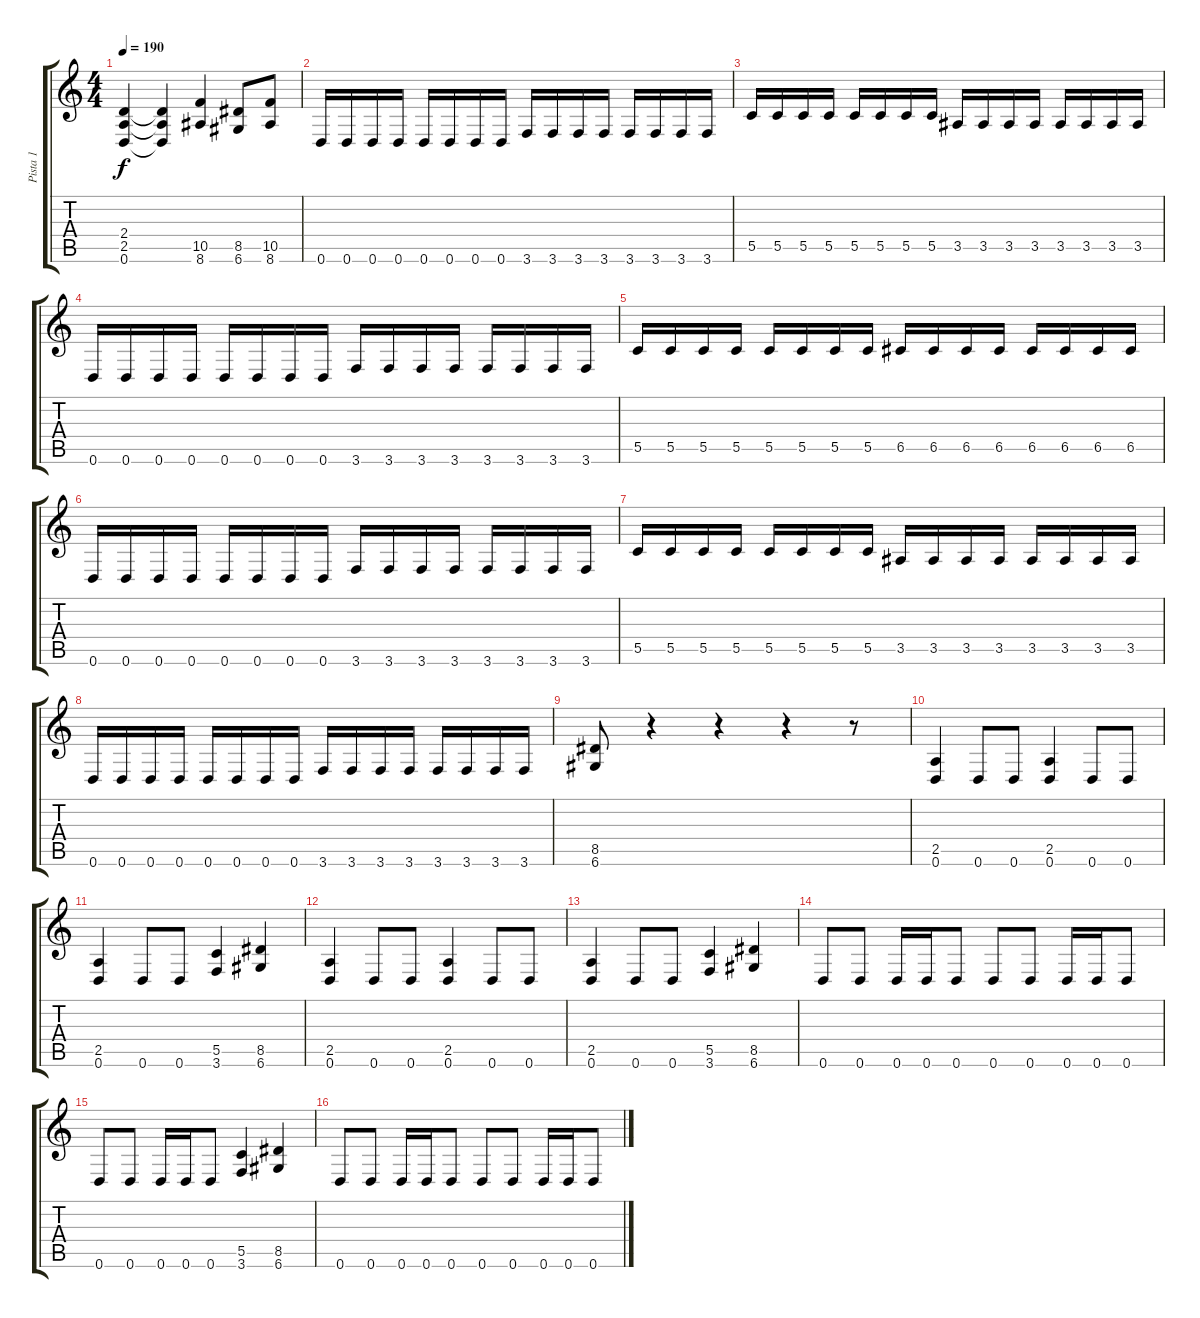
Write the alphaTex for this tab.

\track ("Pista 1" "Pista 1") {instrument distortionguitar}
\staff {score tabs}
\tuning (D4 A3 F3 C3 G2 D2) {hide}
\ts (4 4)
\tempo 190
\clef g2
\ks c
(2.4{t} 2.5{t} 0.6{t}).4{dy f} (2.4{t} 2.5{t} 0.6{t}).4 (10.5 8.6).4 (8.5 6.6).8 (10.5 8.6).8 |
0.6.16 0.6.16 0.6.16 0.6.16 0.6.16 0.6.16 0.6.16 0.6.16 3.6.16 3.6.16 3.6.16 3.6.16 3.6.16 3.6.16 3.6.16 3.6.16 |
5.5.16 5.5.16 5.5.16 5.5.16 5.5.16 5.5.16 5.5.16 5.5.16 3.5.16 3.5.16 3.5.16 3.5.16 3.5.16 3.5.16 3.5.16 3.5.16 |
0.6.16 0.6.16 0.6.16 0.6.16 0.6.16 0.6.16 0.6.16 0.6.16 3.6.16 3.6.16 3.6.16 3.6.16 3.6.16 3.6.16 3.6.16 3.6.16 |
5.5.16 5.5.16 5.5.16 5.5.16 5.5.16 5.5.16 5.5.16 5.5.16 6.5.16 6.5.16 6.5.16 6.5.16 6.5.16 6.5.16 6.5.16 6.5.16 |
0.6.16 0.6.16 0.6.16 0.6.16 0.6.16 0.6.16 0.6.16 0.6.16 3.6.16 3.6.16 3.6.16 3.6.16 3.6.16 3.6.16 3.6.16 3.6.16 |
5.5.16 5.5.16 5.5.16 5.5.16 5.5.16 5.5.16 5.5.16 5.5.16 3.5.16 3.5.16 3.5.16 3.5.16 3.5.16 3.5.16 3.5.16 3.5.16 |
0.6.16 0.6.16 0.6.16 0.6.16 0.6.16 0.6.16 0.6.16 0.6.16 3.6.16 3.6.16 3.6.16 3.6.16 3.6.16 3.6.16 3.6.16 3.6.16 |
(8.5 6.6).8 r.4 r.4 r.4 r.8 |
(2.5 0.6).4 0.6.8 0.6.8 (2.5 0.6).4 0.6.8 0.6.8 |
(2.5 0.6).4 0.6.8 0.6.8 (5.5 3.6).4 (8.5 6.6).4 |
(2.5 0.6).4 0.6.8 0.6.8 (2.5 0.6).4 0.6.8 0.6.8 |
(2.5 0.6).4 0.6.8 0.6.8 (5.5 3.6).4 (8.5 6.6).4 |
0.6.8 0.6.8 0.6.16 0.6.16 0.6.8 0.6.8 0.6.8 0.6.16 0.6.16 0.6.8 |
0.6.8 0.6.8 0.6.16 0.6.16 0.6.8 (5.5 3.6).4 (8.5 6.6).4 |
0.6.8 0.6.8 0.6.16 0.6.16 0.6.8 0.6.8 0.6.8 0.6.16 0.6.16 0.6.8
